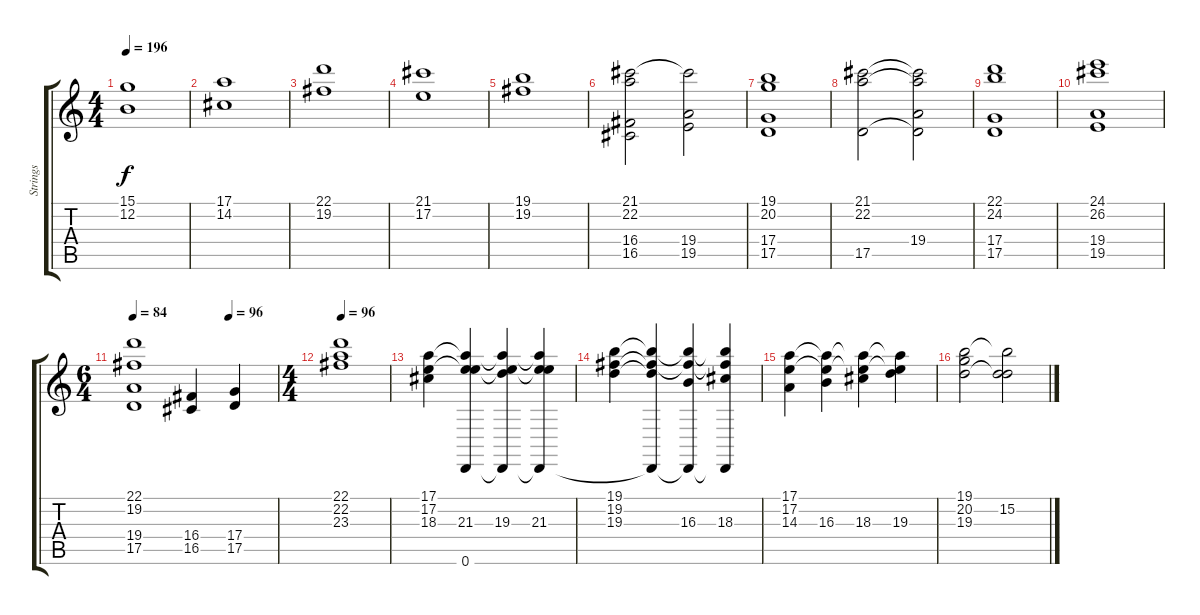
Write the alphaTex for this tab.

\track ("Strings" "Strings") {instrument stringensemble2}
\staff {score tabs}
\tuning (E4 B3 G3 D3 A2 D2) {hide}
\ts (4 4)
\tempo 196
\clef g2
\ks c
(15.1 12.2).1{dy f} |
(17.1 14.2).1 |
(22.1 19.2).1 |
(21.1 17.2).1 |
(19.1 19.2).1 |
(21.1 22.2 16.4 16.5).2 (21.1{t} 19.4 19.5).2 |
(19.1 20.2 17.4 17.5).1 |
(21.1 22.2 17.5).2 (21.1{t} 22.2{t} 19.4 17.5{t}).2 |
(22.1 24.2 17.4 17.5).1 |
(24.1 26.2 19.4 19.5).1 |
\ts (6 4)
\tempo 84
\tempo (96 0.6666666666666666)
(22.1 19.2 19.4 17.5).1 (16.4 16.5).4 (17.4 17.5).4 |
\ts (4 4)
\tempo (96 0.03125)
(22.1 22.2 23.3).1 |
(17.1 17.2 18.3).4 (17.1{t} 17.2{t} 21.3 0.6).4 (17.1{t} 17.2{t} 19.3 0.6{t}).4 (17.1{t} 17.2{t} 21.3 0.6{t}).4 |
(19.1 19.2 19.3).4 (19.1{t} 19.2{t} 19.3{t} 0.6{t}).4 (19.1{t} 19.2{t} 16.3 0.6{t}).4 (19.1{t} 19.2{t} 18.3 0.6{t}).4 |
(17.1 17.2 14.3).4 (17.1{t} 17.2{t} 16.3).4 (17.1{t} 17.2{t} 18.3).4 (17.1{t} 17.2{t} 19.3).4 |
(19.1 20.2 19.3).2 (19.1{t} 15.2 19.3{t}).2
